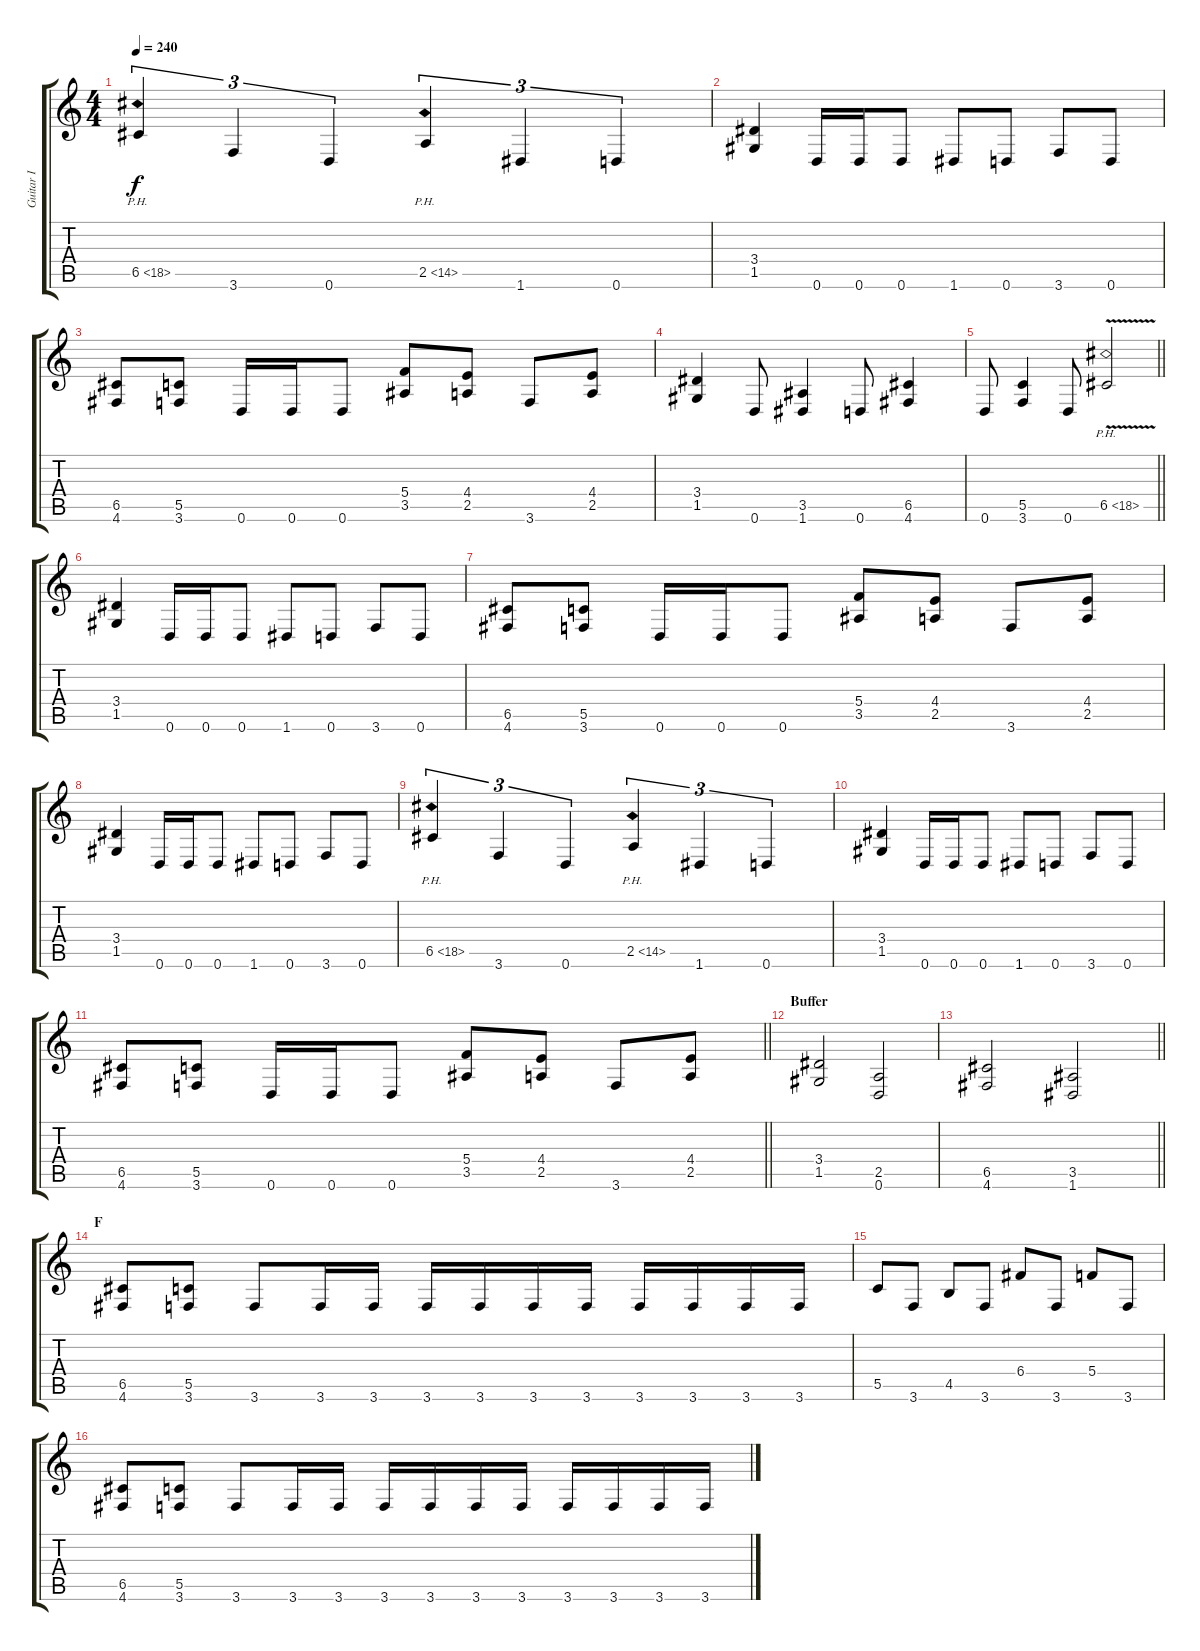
\track ("Guitar I" "Guitar I") {instrument distortionguitar}
\staff {score tabs}
\tuning (D4 A3 F3 C3 G2 D2) {hide}
\ts (4 4)
\tempo 240
\clef g2
\ks c
6.5{ph 12}.4{tu (3 2) dy f} 3.6.4{tu (3 2)} 0.6.4{tu (3 2)} 2.5{ph 12}.4{tu (3 2)} 1.6.4{tu (3 2)} 0.6.4{tu (3 2)} |
(3.4 1.5).4 0.6.16 0.6.16 0.6.8 1.6.8 0.6.8 3.6.8 0.6.8 |
(6.5 4.6).8 (5.5 3.6).8 0.6.16 0.6.16 0.6.8 (5.4 3.5).8 (4.4 2.5).8 3.6.8 (4.4 2.5).8 |
(3.4 1.5).4 0.6.8 (3.5 1.6).4 0.6.8 (6.5 4.6).4 |
\barLineRight lightlight
0.6.8 (5.5 3.6).4 0.6.8 6.5{ph 12 v}.2 |
(3.4 1.5).4 0.6.16 0.6.16 0.6.8 1.6.8 0.6.8 3.6.8 0.6.8 |
(6.5 4.6).8 (5.5 3.6).8 0.6.16 0.6.16 0.6.8 (5.4 3.5).8 (4.4 2.5).8 3.6.8 (4.4 2.5).8 |
(3.4 1.5).4 0.6.16 0.6.16 0.6.8 1.6.8 0.6.8 3.6.8 0.6.8 |
6.5{ph 12}.4{tu (3 2)} 3.6.4{tu (3 2)} 0.6.4{tu (3 2)} 2.5{ph 12}.4{tu (3 2)} 1.6.4{tu (3 2)} 0.6.4{tu (3 2)} |
(3.4 1.5).4 0.6.16 0.6.16 0.6.8 1.6.8 0.6.8 3.6.8 0.6.8 |
\barLineRight lightlight
(6.5 4.6).8 (5.5 3.6).8 0.6.16 0.6.16 0.6.8 (5.4 3.5).8 (4.4 2.5).8 3.6.8 (4.4 2.5).8 |
\section ("" "Buffer")
(3.4 1.5).2 (2.5 0.6).2 |
\barLineRight lightlight
(6.5 4.6).2 (3.5 1.6).2 |
\section ("" "F")
(6.5 4.6).8 (5.5 3.6).8 3.6.8 3.6.16 3.6.16 3.6.16 3.6.16 3.6.16 3.6.16 3.6.16 3.6.16 3.6.16 3.6.16 |
5.5.8 3.6.8 4.5.8 3.6.8 6.4.8 3.6.8 5.4.8 3.6.8 |
(6.5 4.6).8 (5.5 3.6).8 3.6.8 3.6.16 3.6.16 3.6.16 3.6.16 3.6.16 3.6.16 3.6.16 3.6.16 3.6.16 3.6.16
